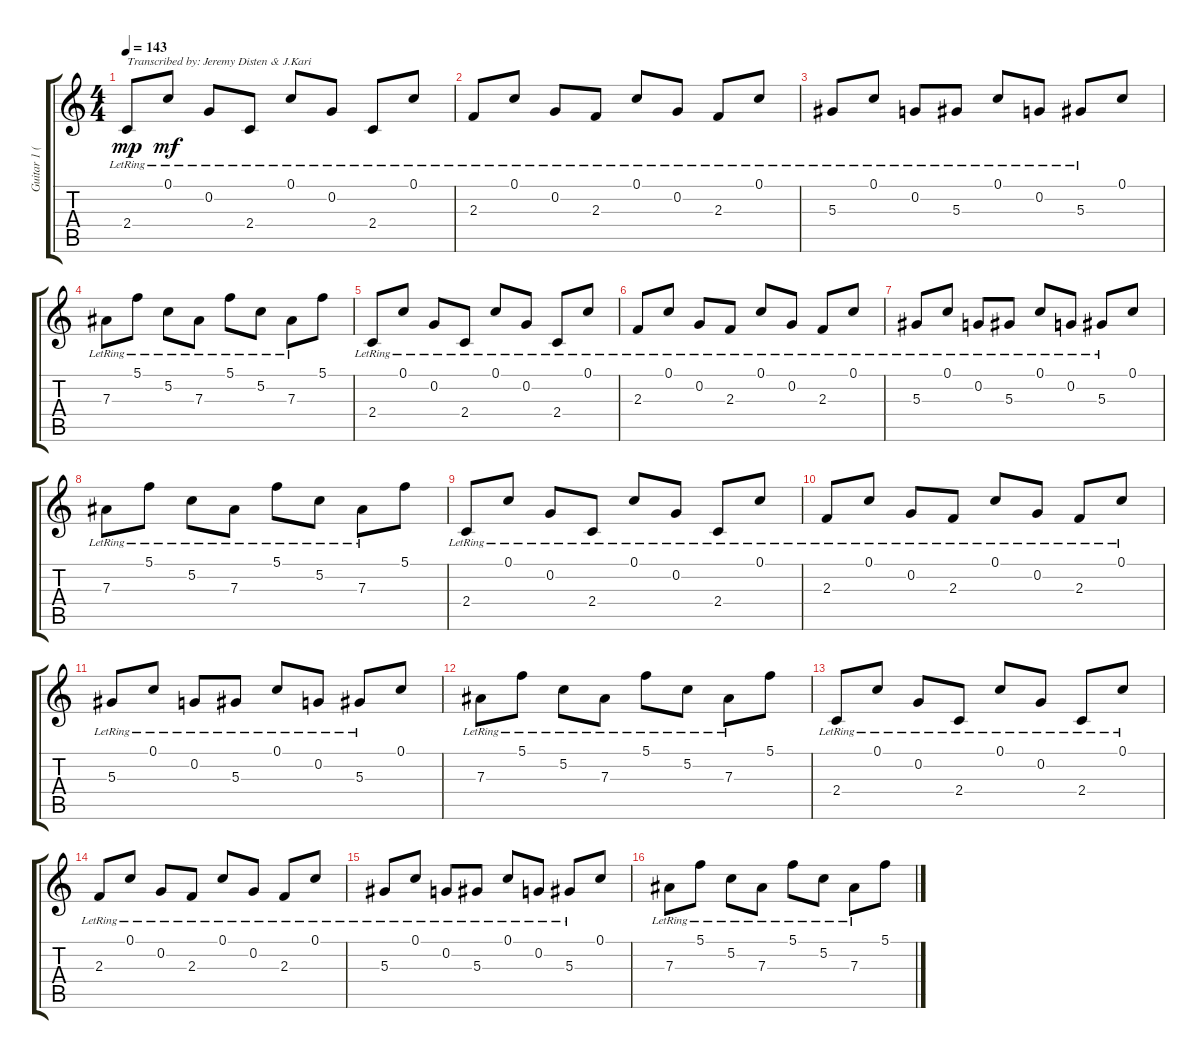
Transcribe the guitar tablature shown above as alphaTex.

\track ("Guitar 1 (Lead)" "Guitar 1 (") {instrument distortionguitar}
\staff {score tabs}
\tuning (C4 G3 Eb3 Bb2 F2 C2) {hide}
\ts (4 4)
\tempo 143
\clef g2
\ks c
2.4{lr}.8{txt "Transcribed by: Jeremy Disten & J.Kari" dy mp instrument acousticguitarsteel} 0.1{lr}.8{dy mf} 0.2{lr}.8 2.4{lr}.8 0.1{lr}.8 0.2{lr}.8 2.4{lr}.8 0.1{lr}.8 |
2.3{lr}.8 0.1{lr}.8 0.2{lr}.8 2.3{lr}.8 0.1{lr}.8 0.2{lr}.8 2.3{lr}.8 0.1{lr}.8 |
5.3{lr}.8 0.1{lr}.8 0.2{lr}.8 5.3{lr}.8 0.1{lr}.8 0.2{lr}.8 5.3{lr}.8 0.1.8 |
7.3{lr}.8 5.1{lr}.8 5.2{lr}.8 7.3{lr}.8 5.1{lr}.8 5.2{lr}.8 7.3{lr}.8 5.1.8 |
2.4{lr}.8 0.1{lr}.8 0.2{lr}.8 2.4{lr}.8 0.1{lr}.8 0.2{lr}.8 2.4{lr}.8 0.1{lr}.8 |
2.3{lr}.8 0.1{lr}.8 0.2{lr}.8 2.3{lr}.8 0.1{lr}.8 0.2{lr}.8 2.3{lr}.8 0.1{lr}.8 |
5.3{lr}.8 0.1{lr}.8 0.2{lr}.8 5.3{lr}.8 0.1{lr}.8 0.2{lr}.8 5.3{lr}.8 0.1.8 |
7.3{lr}.8 5.1{lr}.8 5.2{lr}.8 7.3{lr}.8 5.1{lr}.8 5.2{lr}.8 7.3{lr}.8 5.1.8 |
2.4{lr}.8 0.1{lr}.8 0.2{lr}.8 2.4{lr}.8 0.1{lr}.8 0.2{lr}.8 2.4{lr}.8 0.1{lr}.8 |
2.3{lr}.8 0.1{lr}.8 0.2{lr}.8 2.3{lr}.8 0.1{lr}.8 0.2{lr}.8 2.3{lr}.8 0.1{lr}.8 |
5.3{lr}.8 0.1{lr}.8 0.2{lr}.8 5.3{lr}.8 0.1{lr}.8 0.2{lr}.8 5.3{lr}.8 0.1.8 |
7.3{lr}.8 5.1{lr}.8 5.2{lr}.8 7.3{lr}.8 5.1{lr}.8 5.2{lr}.8 7.3{lr}.8 5.1.8 |
2.4{lr}.8 0.1{lr}.8 0.2{lr}.8 2.4{lr}.8 0.1{lr}.8 0.2{lr}.8 2.4{lr}.8 0.1{lr}.8 |
2.3{lr}.8 0.1{lr}.8 0.2{lr}.8 2.3{lr}.8 0.1{lr}.8 0.2{lr}.8 2.3{lr}.8 0.1{lr}.8 |
5.3{lr}.8 0.1{lr}.8 0.2{lr}.8 5.3{lr}.8 0.1{lr}.8 0.2{lr}.8 5.3{lr}.8 0.1.8 |
7.3{lr}.8 5.1{lr}.8 5.2{lr}.8 7.3{lr}.8 5.1{lr}.8 5.2{lr}.8 7.3{lr}.8 5.1.8
